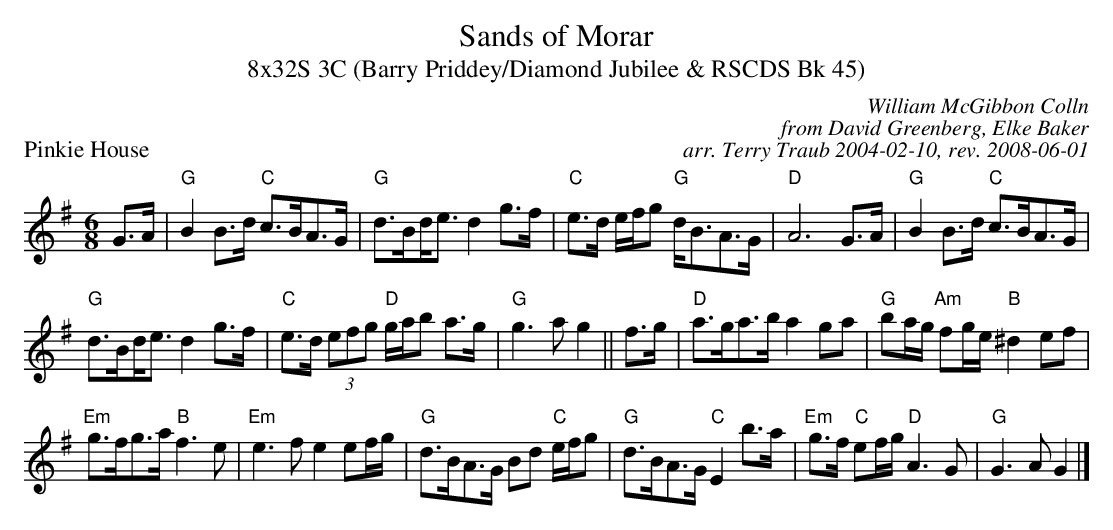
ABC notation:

X:1
T: Sands of Morar
T: 8x32S 3C (Barry Priddey/Diamond Jubilee & RSCDS Bk 45)
P: Pinkie House
C: William McGibbon Colln
C: from David Greenberg, Elke Baker
C: arr. Terry Traub 2004-02-10, rev. 2008-06-01
M: 6/8
L: 1/8
K: G
G>A|"G"B2 B>d "C"c>BA>G|"G"d>B!beambr1!d<e d2 g>f|"C"e>d e/f/g "G"d<BA>G|"D"A6 G>A|"G"B2 B>d "C"c>BA>G|
"G"d>B!beambr1!d<e d2 g>f|"C"e>d (3efg "D"g/a/b a>g|"G"g3 a g2 || f>g|"D"a>ga>b a2 ga|"G"ba/g/ "Am"fg/e/ "B"^d2 ef|
"Em"g>fg>a "B"f3 e|"Em"e3 f e2 ef/g/|"G"d>BA>G Bd "C"e/f/g|"G"d>BA>G "C"E2 b>a|"Em"g>f "C"ef/g/ "D"A3 G|"G"G3 A G2 |]
